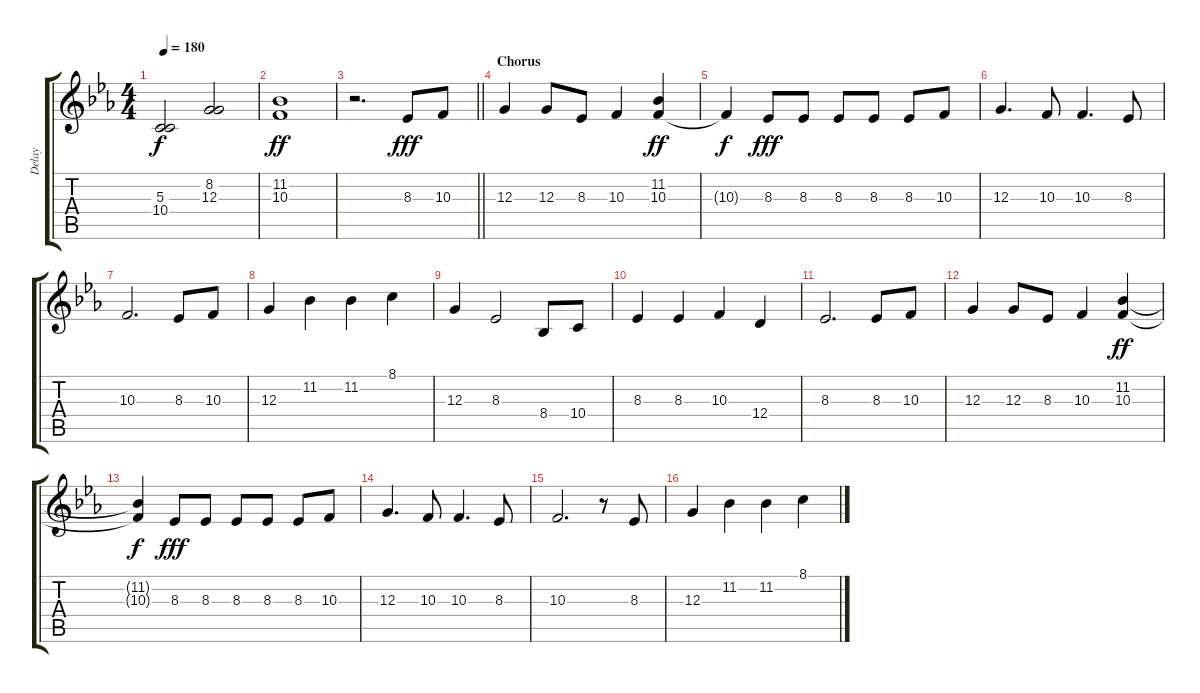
\track ("Delay" "Delay") {instrument pad2warm}
\staff {score tabs}
\tuning (E4 B3 G3 D3 A2 E2) {hide}
\ts (4 4)
\tempo 180
\clef g2
\ks eb
(5.3 10.4).2{dy f} (8.2 12.3).2 |
(11.2 10.3).1{dy ff} |
\barLineRight lightlight
r.2{d} 8.3.8{dy fff} 10.3.8 |
\section ("" "Chorus")
12.3.4 12.3.8 8.3.8 10.3.4 (11.2 10.3).4{dy ff} |
10.3{t}.4{dy f} 8.3.8{dy fff} 8.3.8 8.3.8 8.3.8 8.3.8 10.3.8 |
12.3.4{d} 10.3.8 10.3.4{d} 8.3.8 |
10.3.2{d} 8.3.8 10.3.8 |
12.3.4 11.2.4 11.2.4 8.1.4 |
12.3.4 8.3.2 8.4.8 10.4.8 |
8.3.4 8.3.4 10.3.4 12.4.4 |
8.3.2{d} 8.3.8 10.3.8 |
12.3.4 12.3.8 8.3.8 10.3.4 (11.2 10.3).4{dy ff} |
(11.2{t} 10.3{t}).4{dy f} 8.3.8{dy fff} 8.3.8 8.3.8 8.3.8 8.3.8 10.3.8 |
12.3.4{d} 10.3.8 10.3.4{d} 8.3.8 |
10.3.2{d} r.8 8.3.8 |
12.3.4 11.2.4 11.2.4 8.1.4
